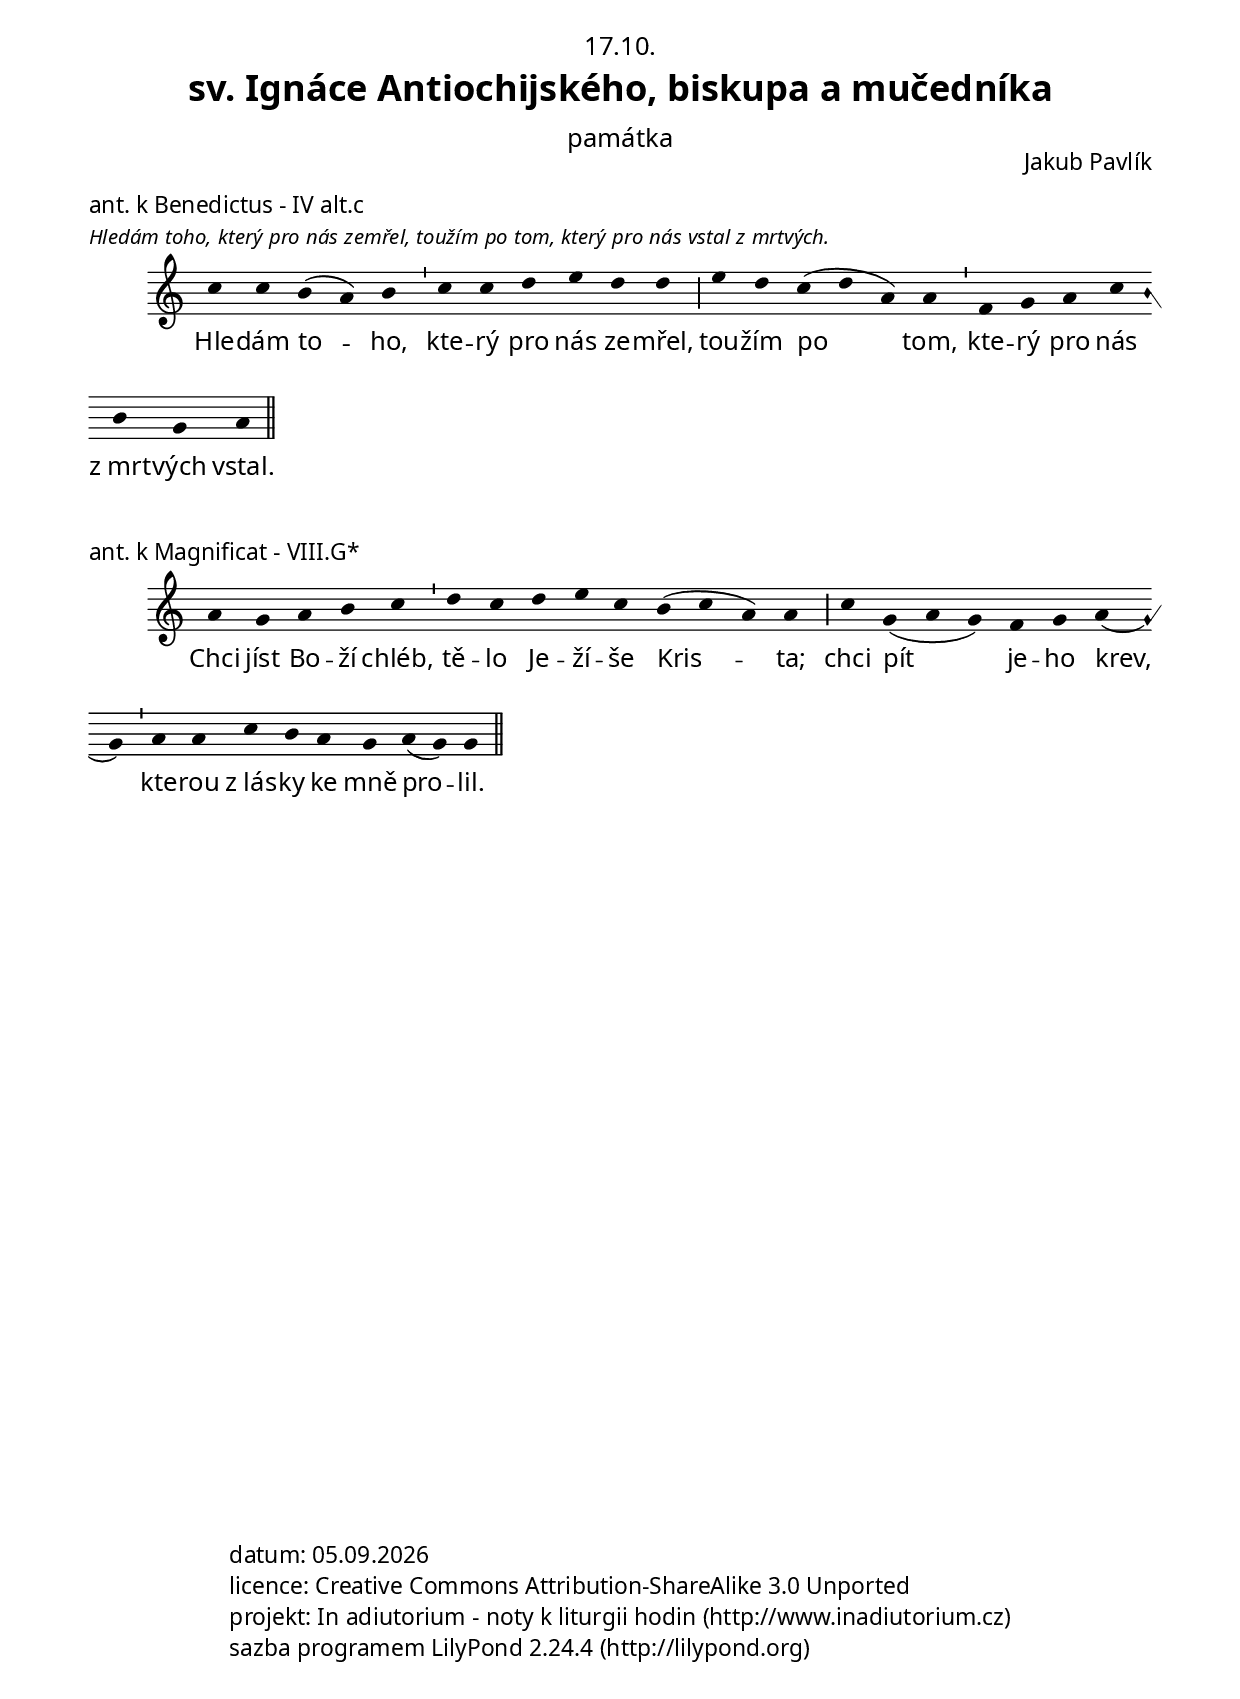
\version "2.19.0"

\include "../spolecne.ly"

\header {
  title = \markup\titleSvatek
            "sv. Ignáce Antiochijského, biskupa a mučedníka"
            "památka"
            17.10.
  composer = "Jakub Pavlík"
}

\score {
  \relative c'' {
    \choralniRezim
    c4 c b( a) b \barMin
    c c d e d d \barMaior
    e d c( d a) a \barMin
    f g a c b g a \barFinalis
  }
  \addlyrics {
    Hle -- dám to -- ho,
    kte -- rý pro nás ze -- mřel,
    tou -- žím po tom,
    kte -- rý pro nás
    % vstal z_mrt -- vých.
    z_mrt -- vých vstal. % zda se mi zpevnejsi
  }
  \header {
    textus_approbatus = "Hledám toho, který pro nás zemřel, toužím po tom, který pro nás vstal z mrtvých."
    quid = "ant. k Benedictus"
    modus = "IV alt"
    differentia = "c"
    psalmus = ""
    id = "aben"
    piece = \markup {\sestavTitulekBezZalmu}
  }
}

\score {
  \relative c'' {
    \choralniRezim
    a4 g a b c \barMin
    d c d e c b( c a) a \barMaior
    c g( a g) f g a( g) \barMin
    a a c b a g a( g) g \barFinalis
  }
  \addlyrics {
    Chci jíst Bo -- ží chléb,
    tě -- lo Je -- ží -- še Kris -- ta;
    chci pít je -- ho krev,
    kte -- rou z_lás -- ky ke mně pro -- lil.
  }
  \header {
    quid = "ant. k Magnificat"
    modus = "VIII"
    differentia = "G*"
    psalmus = ""
    id = "amag"
    piece = \markup {\sestavTitulekBezZalmu}
  }
}